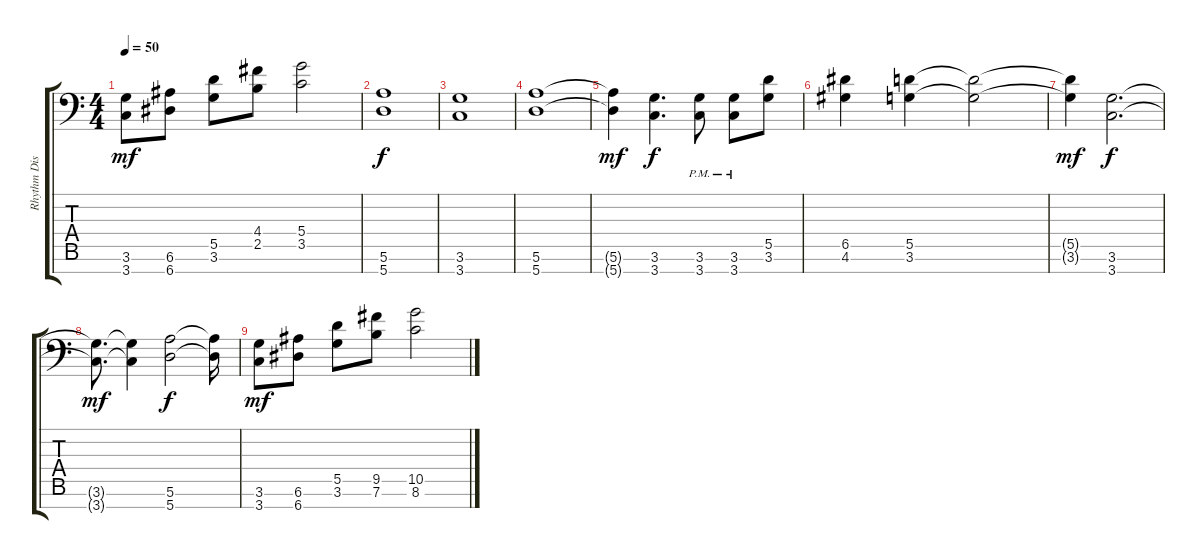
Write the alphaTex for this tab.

\track ("Rhythm Distortion Guitar" "Rhythm Dis") {instrument distortionguitar}
\staff {score tabs}
\tuning (E4 B3 G3 D3 A2 E2 A1) {hide}
\ts (4 4)
\tempo 50
\clef f4
\ks c
(3.6 3.7).8{dy mf instrument distortionguitar} (6.6 6.7).8 (5.5 3.6).8 (4.4 2.5).8 (5.4 3.5).2 |
(5.6 5.7).1{dy f} |
(3.6 3.7).1 |
(5.6 5.7).1 |
(5.6{t} 5.7{t}).4{dy mf} (3.6 3.7).4{d dy f} (3.6{pm} 3.7{pm}).8 (3.6{pm} 3.7{pm}).8 (5.5 3.6).8 |
(6.5 4.6).4 (5.5 3.6).4 (5.5{t} 3.6{t}).2 |
(5.5{t} 3.6{t}).4{dy mf} (3.6 3.7).2{d dy f} |
(3.6{t} 3.7{t}).8{d dy mf} (3.6{t} 3.7{t}).4 (5.6 5.7).2{dy f} (5.6{t} 5.7{t}).16 |
(3.6 3.7).8{dy mf} (6.6 6.7).8 (5.5 3.6).8 (9.5 7.6).8 (10.5 8.6).2
